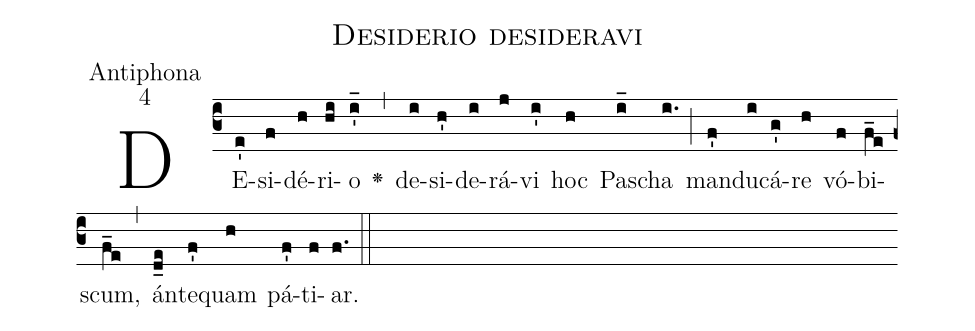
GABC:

name:Desiderio desideravi;
office-part:Antiphona;
mode:4;
%%
(c3) DE(e')si(f)dé(h)ri(hi)o(i'_) <v>\greheightstar</v>(,)
de(i)si(h')de(i)rá(j)vi(i') hoc(h) Pa(i_)scha(i.) (;)
man(f')du(i)cá(g')re(h) vó(f)bi(f_e)scum,(f_e) (,)
án(d_e)te(f')quam(h) pá(f')ti(f)ar.(f.) (::)
